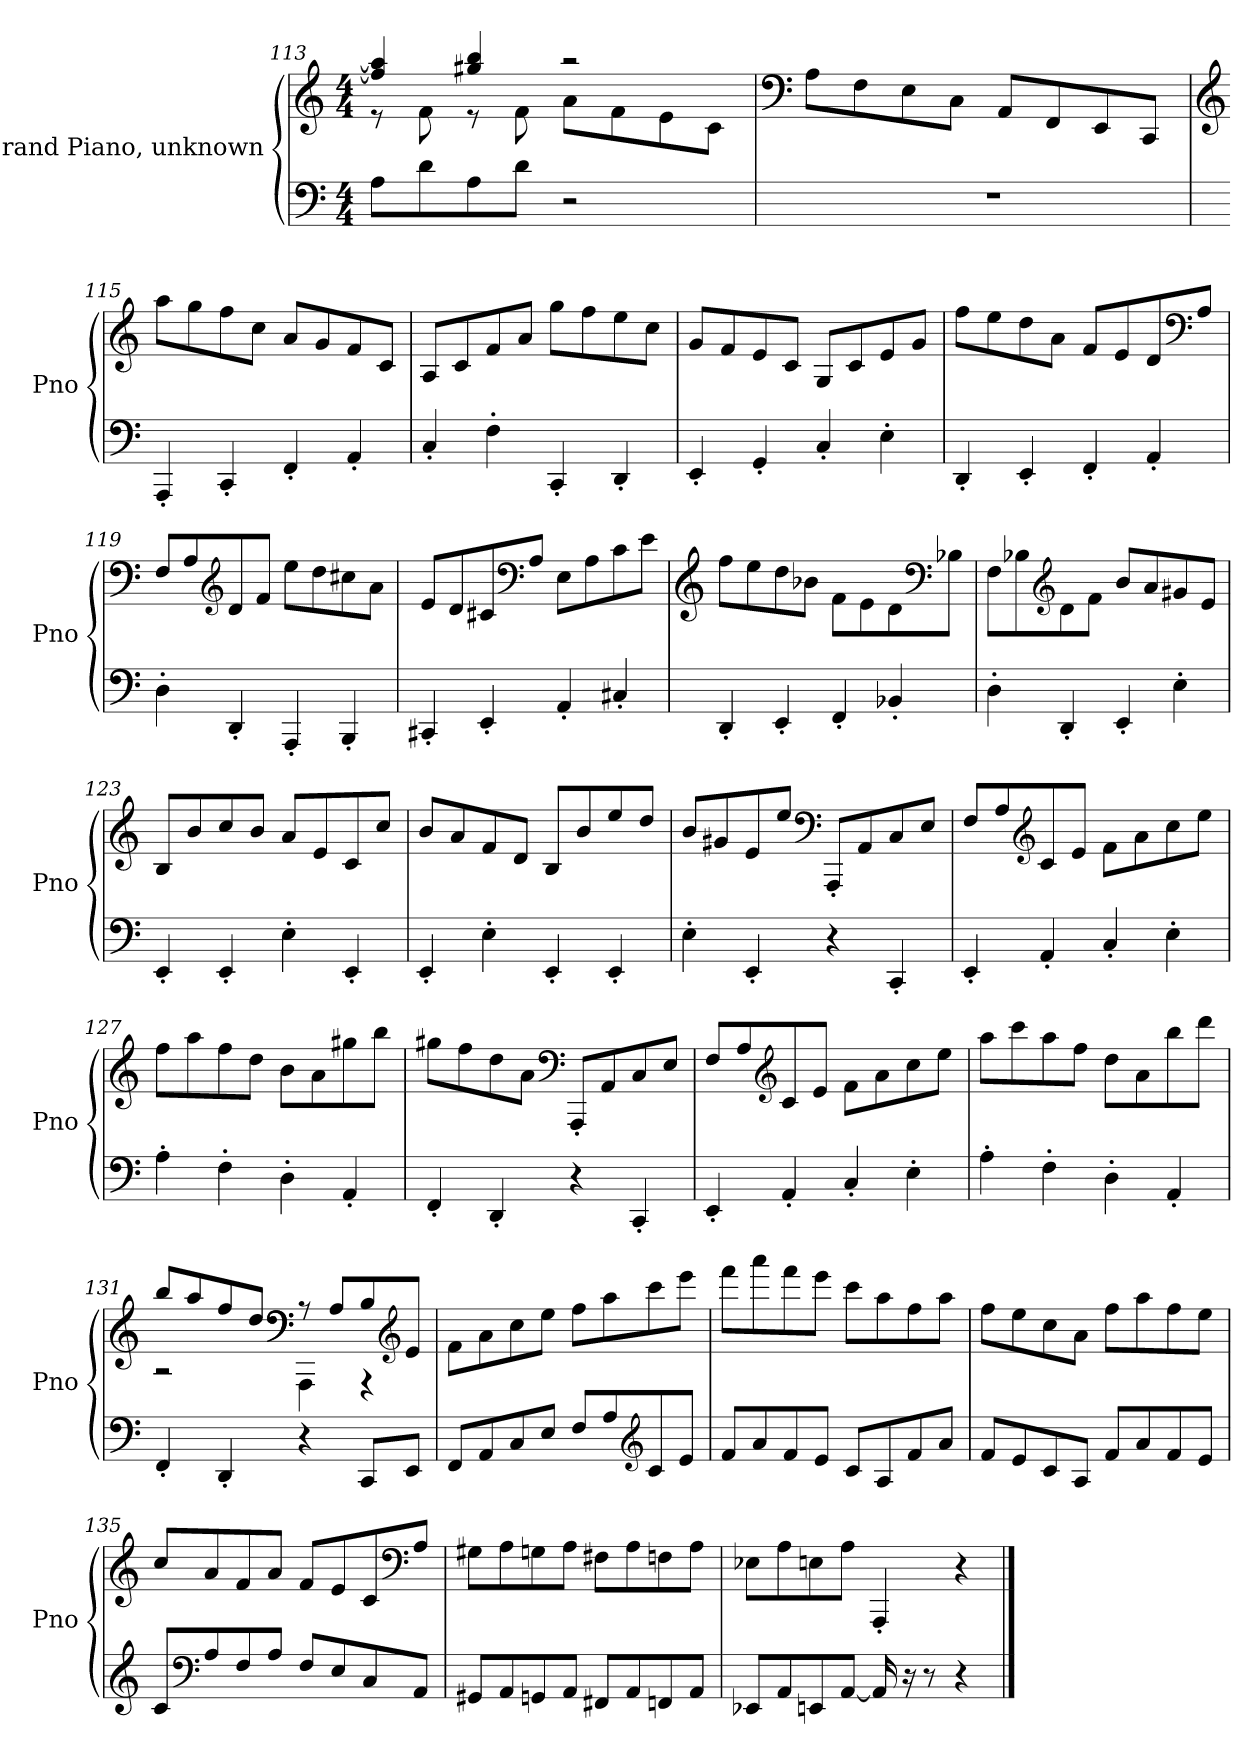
**kern	**kern
*part1	*part1
*staff2	*staff1
*I"Grand Piano, unknown	*
*I'Pno	*
!!LO:LB:g=z
*clefF4	*clefG2
*k[]	*k[]
*M4/4	*M4/4
=113	=113
*	*^
8A\L	4ff/] 4aa/]	8r
8d\	.	8f\
8A\	4gg#X/ 4bb/	8r
8d\J	.	8f\
2r	2r	8a\L
.	.	8f\
.	.	8e\
.	.	8c\J
*	*v	*v
=114	=114
*	*clefF4
1r	8A\L
.	8F\
.	8E\
.	8C\J
.	8AA/L
.	8FF/
.	8EE/
.	8CC/J
=115	=115
*	*clefG2
4AAA'/	8aa\L
.	8gg\
4CC'/	8ff\
.	8cc\J
4FF'/	8a/L
.	8g/
4AA'/	8f/
.	8c/J
=116	=116
4C'/	8A/L
.	8c/
4F'\	8f/
.	8a/J
4CC'/	8gg\L
.	8ff\
4DD'/	8ee\
.	8cc\J
=117	=117
4EE'/	8g/L
.	8f/
4GG'/	8e/
.	8c/J
4C'/	8G/L
.	8c/
4E'\	8e/
.	8g/J
!!LO:LB:g=z
=118	=118
4DD'/	8ff\L
.	8ee\
4EE'/	8dd\
.	8a\J
4FF'/	8f/L
.	8e/
4AA'/	8d/
*	*clefF4
.	8A/J
=119	=119
4D'\	8F/L
.	8A/
*	*clefG2
4DD'/	8d/
.	8f/J
4AAA'/	8ee\L
.	8dd\
4BBB'/	8cc#X\
.	8a\J
=120	=120
4CC#X'/	8e/L
.	8d/
4EE'/	8c#X/
*	*clefF4
.	8A/J
4AA'/	8E\L
.	8A\
4C#X'/	8c#\
.	8e\J
=121	=121
*	*clefG2
4DD'/	8ff\L
.	8ee\
4EE'/	8dd\
.	8b-X\J
4FF'/	8f\L
.	8e\
4BB-X'/	8d\
*	*clefF4
.	8B-X\J
!!LO:LB:g=z
=122	=122
4D'\	8F\L
.	8B-X\
*	*clefG2
4DD'/	8d\
.	8f\J
4EE'/	8b/L
.	8a/
4E'\	8g#X/
.	8e/J
=123	=123
4EE'/	8B/L
.	8b/
4EE'/	8cc/
.	8b/J
4E'\	8a/L
.	8e/
4EE'/	8c/
.	8cc/J
=124	=124
4EE'/	8b/L
.	8a/
4E'\	8f/
.	8d/J
4EE'/	8B/L
.	8b/
4EE'/	8ee/
.	8dd/J
=125	=125
4E'\	8b/L
.	8g#X/
4EE'/	8e/
.	8ee/J
*	*clefF4
4r	8AAA'/L
.	8AA/
4CC'/	8C/
.	8E/J
!!LO:PB:g=z
=126	=126
4EE'/	8F/L
.	8A/
*	*clefG2
4AA'/	8c/
.	8e/J
4C'/	8f\L
.	8a\
4E'\	8cc\
.	8ee\J
=127	=127
4A'\	8ff\L
.	8aa\
4F'\	8ff\
.	8dd\J
4D'\	8b\L
.	8a\
4AA'/	8gg#X\
.	8bb\J
=128	=128
4FF'/	8gg#X\L
.	8ff\
4DD'/	8dd\
.	8a\J
*	*clefF4
4r	8AAA'/L
.	8AA/
4CC'/	8C/
.	8E/J
=129	=129
4EE'/	8F/L
.	8A/
*	*clefG2
4AA'/	8c/
.	8e/J
4C'/	8f\L
.	8a\
4E'\	8cc\
.	8ee\J
!!LO:LB:g=z
=130	=130
4A'\	8aa\L
.	8ccc\
4F'\	8aa\
.	8ff\J
4D'\	8dd\L
.	8a\
4AA'/	8bb\
.	8ddd\J
=131	=131
*	*^
4FF'/	8bb/L	2r
.	8aa/	.
4DD'/	8ff/	.
.	8dd/J	.
*	*clefF4	*
4r	8r	4AAA\
.	8A/L	.
8CC/L	8B/	4r
*	*clefG2	*
8EE/J	8e/J	.
*	*v	*v
=132	=132
8FF/L	8f\L
8AA/	8a\
8C/	8cc\
8E/J	8ee\J
8F/L	8ff\L
8A/	8aa\
*clefG2	*
8c/	8ccc\
8e/J	8eee\J
=133	=133
8f/L	8fff\L
8a/	8aaa\
8f/	8fff\
8e/J	8eee\J
8c/L	8ccc\L
8A/	8aa\
8f/	8ff\
8a/J	8aa\J
!!LO:LB:g=z
=134	=134
8f/L	8ff\L
8e/	8ee\
8c/	8cc\
8A/J	8a\J
8f/L	8ff\L
8a/	8aa\
8f/	8ff\
8e/J	8ee\J
=135	=135
8c/L	8cc/L
*clefF4	*
8A/	8a/
8F/	8f/
8A/J	8a/J
8F/L	8f/L
8E/	8e/
8C/	8c/
*	*clefF4
8AA/J	8A/J
=136	=136
8GG#X/L	8G#X\L
8AA/	8A\
8GGn/	8Gn\
8AA/J	8A\J
8FF#X/L	8F#X\L
8AA/	8A\
8FFn/	8Fn\
8AA/J	8A\J
=137	=137
8EE-X/L	8E-X\L
8AA/	8A\
8EEn/	8En\
[8AA/J	8A\J
16AA/]	4AAA'/
16r	.
8r	.
4r	4r
==	==
*-	*-
